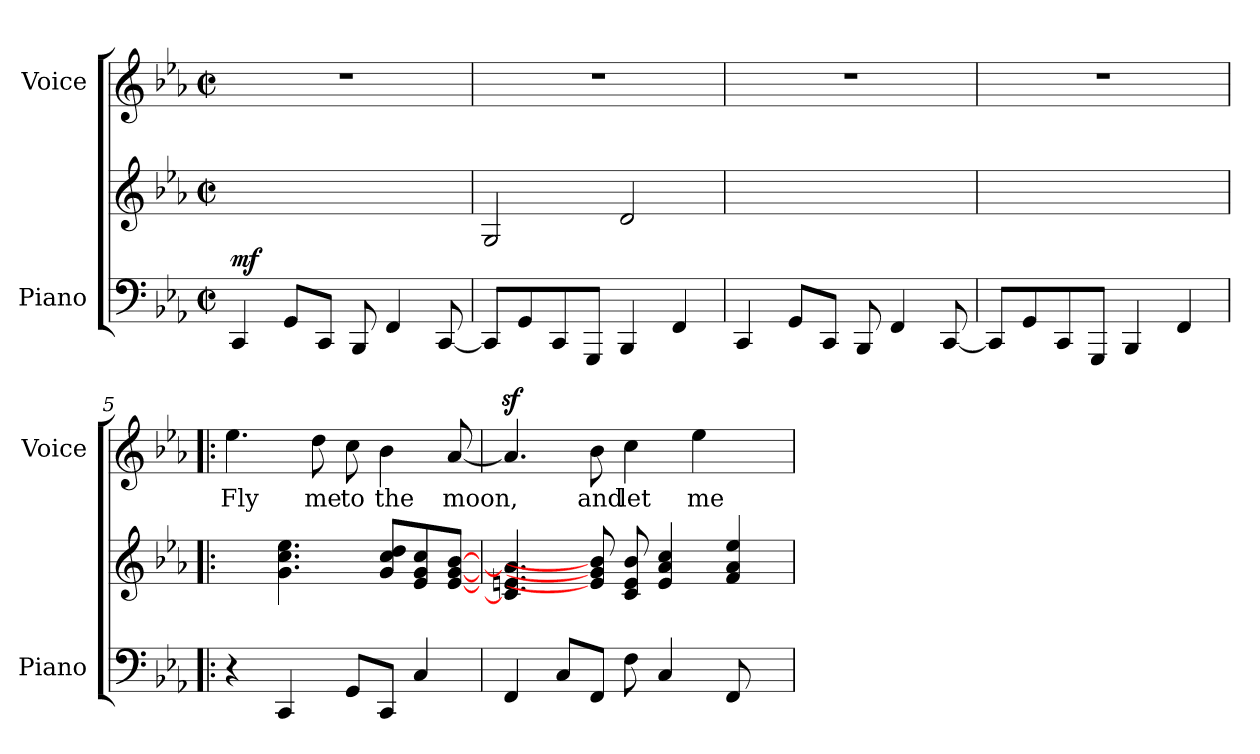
**kern	**kern	**dynam	**kern	**text
*part2	*part2	*part2	*part1	*part1
*staff3	*staff2	*staff2/3	*staff1	*staff1
*I"Piano	*	*	*I"Voice	*
*I'Piano	*	*	*I'Voice	*
*clefF4	*clefG2	*	*clefG2	*
*k[b-e-a-]	*k[b-e-a-]	*	*k[b-e-a-]	*
*M2/2	*M2/2	*	*M2/2	*
*met(c|)	*met(c|)	*	*met(c|)	*
=1	=1	=1	=1	=1
!	!	!LO:DY:a=2	!	!
4CC/	1ryy	mf	1r	.
8GG/L	.	.	.	.
8CC/J	.	.	.	.
8BBB-/	.	.	.	.
4FF/	.	.	.	.
[<8CC/	.	.	.	.
=2	=2	=2	=2	=2
8CC/L]	2G/	.	1r	.
8GG/	.	.	.	.
8CC/	.	.	.	.
8GGG/J	.	.	.	.
4BBB-/	2d/	.	.	.
4FF/	.	.	.	.
=3	=3	=3	=3	=3
4CC/	1ryy	.	1r	.
8GG/L	.	.	.	.
8CC/J	.	.	.	.
8BBB-/	.	.	.	.
4FF/	.	.	.	.
[<8CC/	.	.	.	.
=4	=4	=4	=4	=4
8CC/L]	1ryy	.	1r	.
8GG/	.	.	.	.
8CC/	.	.	.	.
8GGG/J	.	.	.	.
4BBB-/	.	.	.	.
4FF/	.	.	.	.
!!LO:LB:g=z
=5!|:	=5!|:	=5!|:	=5!|:	=5!|:
!	!	!	!	!LO:LY:b
4r	4ryy	.	4.ee-\	Fly
4CC/	4.g\ 4.cc\ 4.ee-\	.	.	.
!	!	!	!	!LO:LY:b
.	.	.	8dd\	me
!	!	!	!	!LO:LY:b
8GG/L	.	.	8cc\	to
!	!	!	!	!LO:LY:b
8CC/J	8g/ 8cc/ 8dd/L	.	4b-\	the
4C/	8e-/ 8g/ 8cc/	.	.	.
!	!	!	!	!LO:LY:b
.	[8e-/ [8g/ [8b-/J	.	[<8a-/	moon,
=6	=6	=6	=6	=6
4FF/	(4.c/] 4.en/ 4.a-/]	.	4.a-z>/]	.
8C/L	.	.	.	.
!	!	!	!	!LO:LY:b
8FF/J	8e-/] 8g/] 8b-/]	.	8b-\	and
!	!	!	!	!LO:LY:b
8F\	8c/ 8e/ 8b-/	.	4cc\	let
4C/	4e/ 4a-/ 4cc/	.	.	.
!	!	!	!	!LO:LY:b
.	.	.	4ee-\	me
8FF/	4f/ 4a-/ 4ee-/	.	.	.
8ryy	.	.	8ryy	.
=	=	=	=	=
*-	*-	*-	*-	*-
